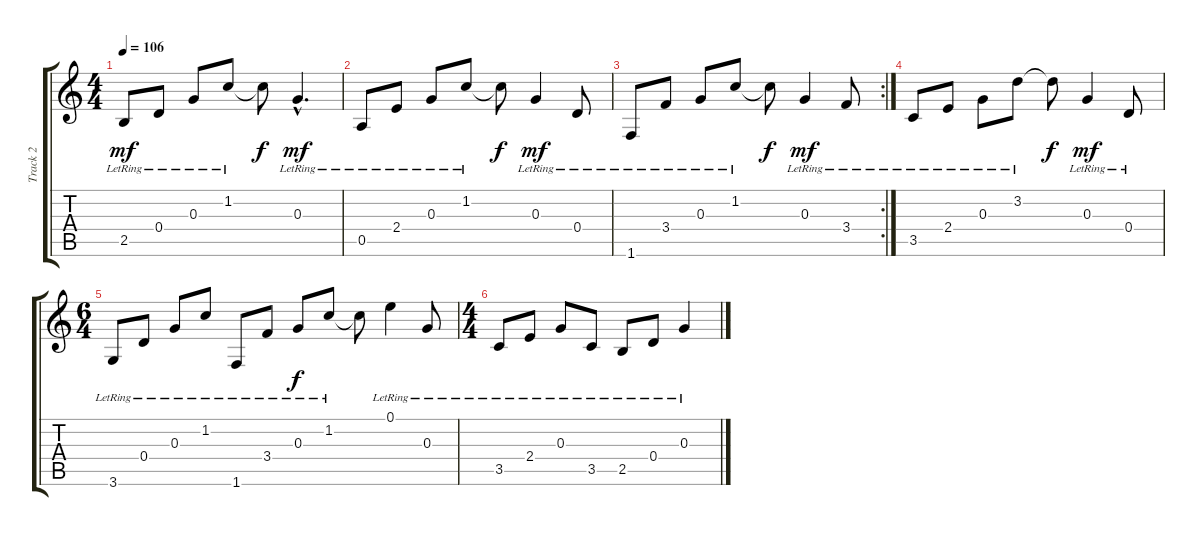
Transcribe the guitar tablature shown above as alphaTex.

\track ("Track 2" "Track 2") {instrument acousticguitarsteel}
\staff {score tabs}
\tuning (E4 B3 G3 D3 A2 E2) {hide}
\ts (4 4)
\tempo 106
\clef g2
\ks c
2.5{lr}.8{dy mf} 0.4{lr}.8 0.3{lr}.8 1.2{lr}.8 1.2{t}.8{dy f} 0.3{hac lr}.4{d dy mf} |
0.5{lr}.8 2.4{lr}.8 0.3{lr}.8 1.2{lr}.8 1.2{t}.8{dy f} 0.3{lr}.4{dy mf} 0.4{lr}.8 |
\rc 2
1.6{lr}.8 3.4{lr}.8 0.3{lr}.8 1.2{lr}.8 1.2{t}.8{dy f} 0.3{lr}.4{dy mf} 3.4{lr}.8 |
3.5{lr}.8 2.4{lr}.8 0.3{lr}.8 3.2{lr}.8 3.2{t}.8{dy f} 0.3{lr}.4{dy mf} 0.4{lr}.8 |
\ts (6 4)
3.6{lr}.8 0.4{lr}.8 0.3{lr}.8 1.2{lr}.8 1.6{lr}.8 3.4{lr}.8 0.3{lr}.8{dy f} 1.2{lr}.8 1.2{t}.8 0.1{lr}.4 0.3{lr}.8 |
\ts (4 4)
3.5{lr}.8 2.4{lr}.8 0.3{lr}.8 3.5{lr}.8 2.5{lr}.8 0.4{lr}.8 0.3{lr}.4
